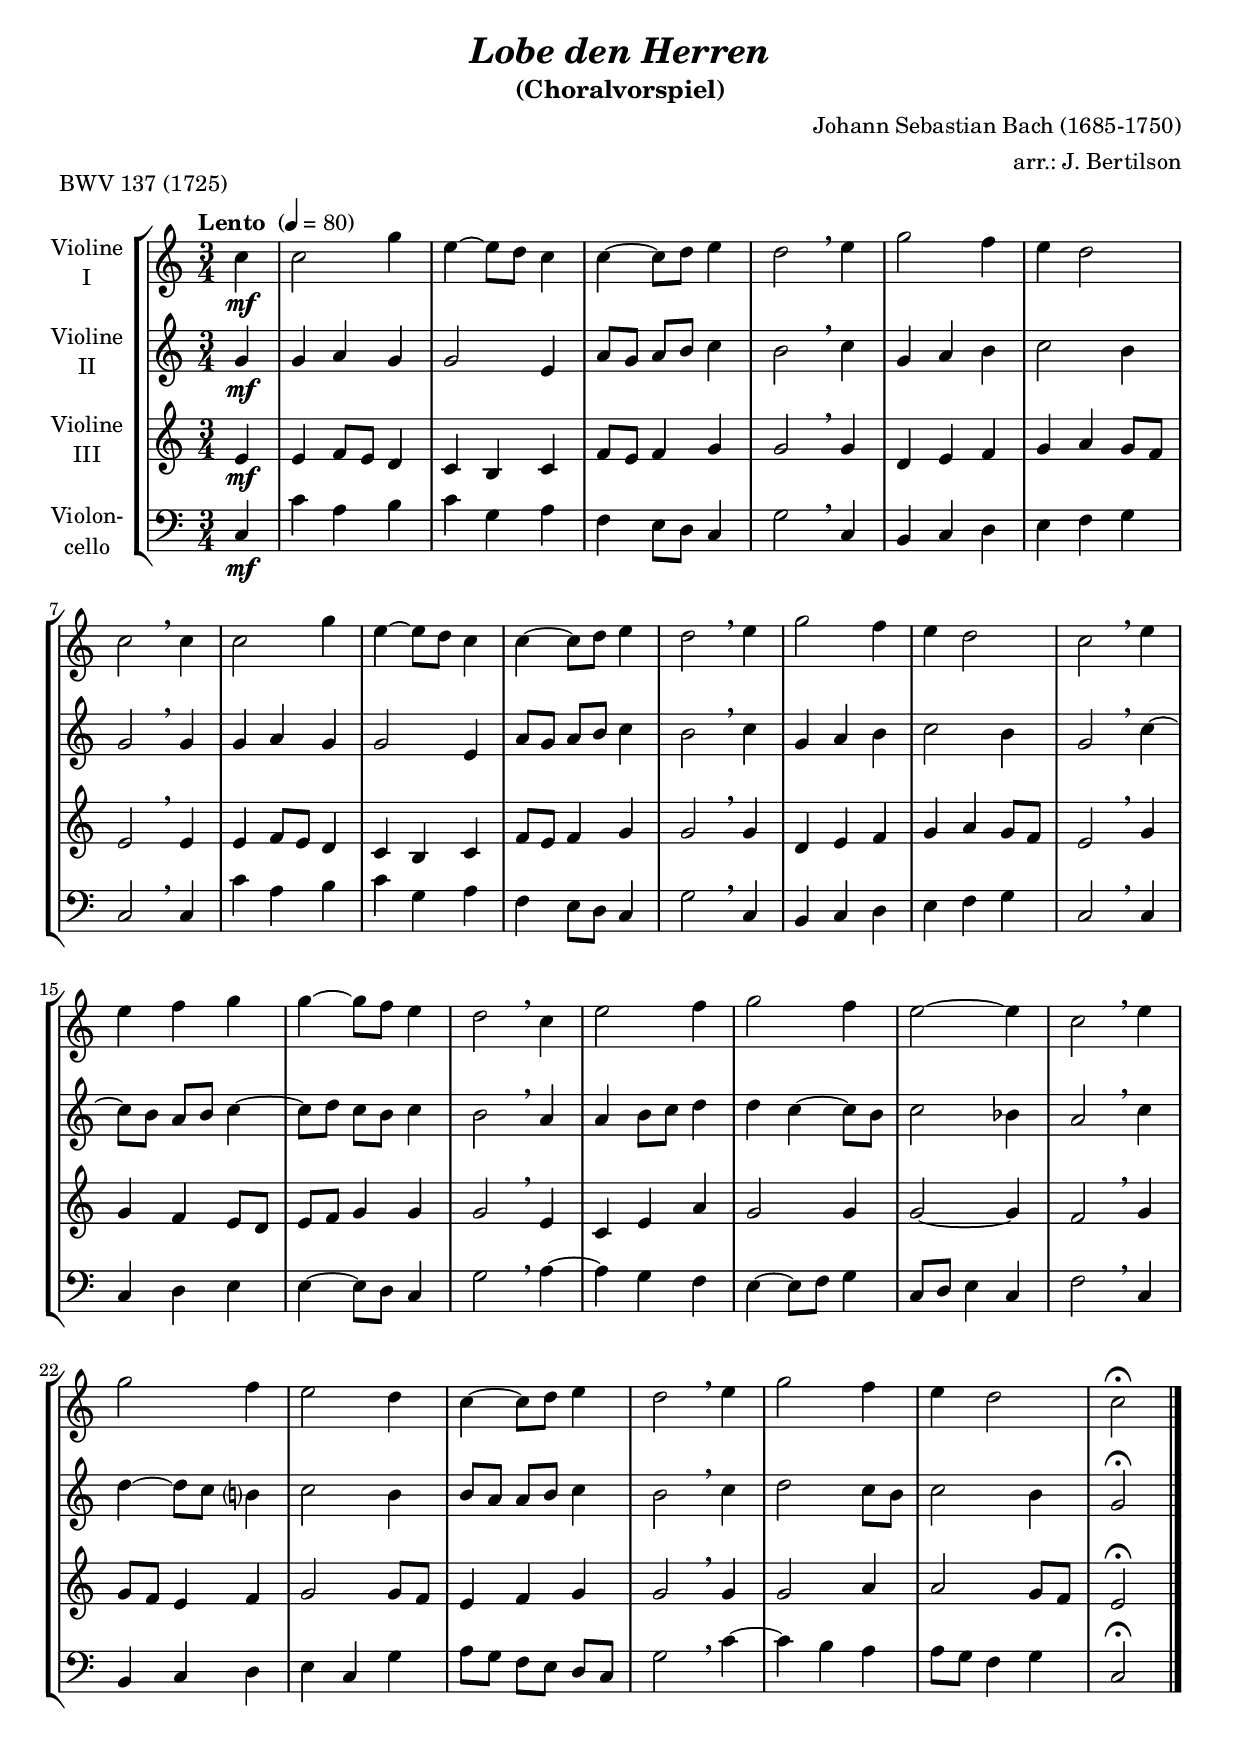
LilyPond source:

\version "2.14.2"
\include "deutsch.ly"

#(set-global-staff-size 19.5)

\header {
  title     = \markup \bold \italic "Lobe den Herren"
  subtitle  = "(Choralvorspiel)"
  composer  = "Johann Sebastian Bach (1685-1750)"
  arranger  = "arr.: J. Bertilson"
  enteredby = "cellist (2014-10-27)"
  piece     = "BWV 137 (1725)"
}

voiceconsts = {
  \key g \major
  \time 3/4
  \tempo "Lento " 4=80
  %\numericTimeSignature
  \compressFullBarRests
  % Set default beaming for all staves
  \set Timing.beamExceptions = #'()
  \set Timing.baseMoment     = #(ly:make-moment 1 4)
  \set Timing.beatStructure  = #'(1 1 1)
}

mihi = "clarinet"
mist = "string ensemble 1"
milo = "drawbar organ"
mikl = "acoustic grand"

rit = \mark \markup \box "rit."

va = \relative c'' {
   \voiceconsts

   \partial 4
   g4\mf
   g2 d'4
   h~ h8 a g4
   g~ g8 a h4
   a2 \breathe h4
   d2 c4
   h a2
   g \breathe g4

   g2 d'4
   h~ h8 a g4
   g~ g8 a h4
   a2 \breathe h4
   d2 c4
   h a2
   g \breathe h4

   h c d
   d~ d8 c h4
   a2 \breathe g4
   h2 c4
   d2 c4
   h2~ h4
   g2 \breathe h4

   d2 c4
   h2 a4
   g~ g8 a h4
   a2 \breathe h4
   d2 c4
   h a2
   g\fermata \bar "|."
}

vb = \relative c' {
   \voiceconsts

   \partial 4
   d4\mf
   d e d
   d2 h4
   e8 d e fis g4
   fis2 \breathe g4
   d e fis
   g2 fis4
   d2 \breathe d4

   d e d
   d2 h4
   e8 d e fis g4
   fis2 \breathe g4
   d e fis
   g2 fis4
   d2 \breathe g4~

   g8 fis e fis g4~
   g8 a g fis g4
   fis2 \breathe e4
   e fis8 g a4
   a g~ g8 fis
   g2 f4
   e2 \breathe g4

   a~ a8 g fis?4
   g2 fis4
   fis8 e e fis g4
   fis2 \breathe g4
   a2 g8 fis
   g2 fis4
   d2\fermata \bar "|." 
}

vc = \relative c' {
   \voiceconsts

   \partial 4
   h4\mf
   h c8 h a4
   g fis g
   c8 h c4 d
   d2 \breathe d4
   a h c
   d e d8 c
   h2 \breathe h4

   h c8 h a4
   g fis g
   c8 h c4 d
   d2 \breathe d4
   a h c
   d e d8 c
   h2 \breathe d4

   d c h8 a
   h c d4 d
   d2 \breathe h4
   g h e
   d2 d4
   d2~ d4
   c2 \breathe d4

   d8 c h4 c
   d2 d8 c
   h4 c d
   d2 \breathe d4
   d2 e4
   e2 d8 c
   h2\fermata \bar "|."
}

vd = \relative c {
   \voiceconsts
   \clef "bass"

   \partial 4
   g4\mf
   g' e fis
   g d e
   c h8 a g4
   d'2 \breathe g,4
   fis g a
   h c d
   g,2 \breathe g4

   g' e fis
   g d e
   c h8 a g4
   d'2 \breathe g,4
   fis g a
   h c d
   g,2 \breathe g4

   g a h
   h~ h8 a g4
   d'2 \breathe e4~
   e d c
   h~ h8 c d4
   g,8 a h4 g
   c2 \breathe g4

   fis g a
   h g d'
   e8 d c h a g
   d'2 \breathe g4~
   g fis e
   e8 d c4 d
   g,2\fermata \bar "|."   
}


music = \new StaffGroup <<
      \new Staff {
        \set Staff.midiInstrument = \mist
        \set Staff.instrumentName = \markup \center-column { "Violine" "I" }
        \transpose g c' { \va }
      }

      \new Staff {
        \set Staff.midiInstrument = \mist
        \set Staff.instrumentName = \markup \center-column { "Violine" "II" }
        \transpose g c' { \vb }
      }

      \new Staff {
        \set Staff.midiInstrument = \mist
        \set Staff.instrumentName = \markup \center-column { "Violine" "III" }
        \transpose g c' { \vc }
      }

      \new Staff {
        \set Staff.midiInstrument = \milo
        \set Staff.instrumentName = \markup \center-column { "Violon-" "cello" }
        \transpose g c' { \vd }
      }
>>

\book {
  \score {
   \music
    \layout {}
  }

  \score {
    \unfoldRepeats \music

    \midi {
      \context {
        \Score
      }
    }
  }
}
